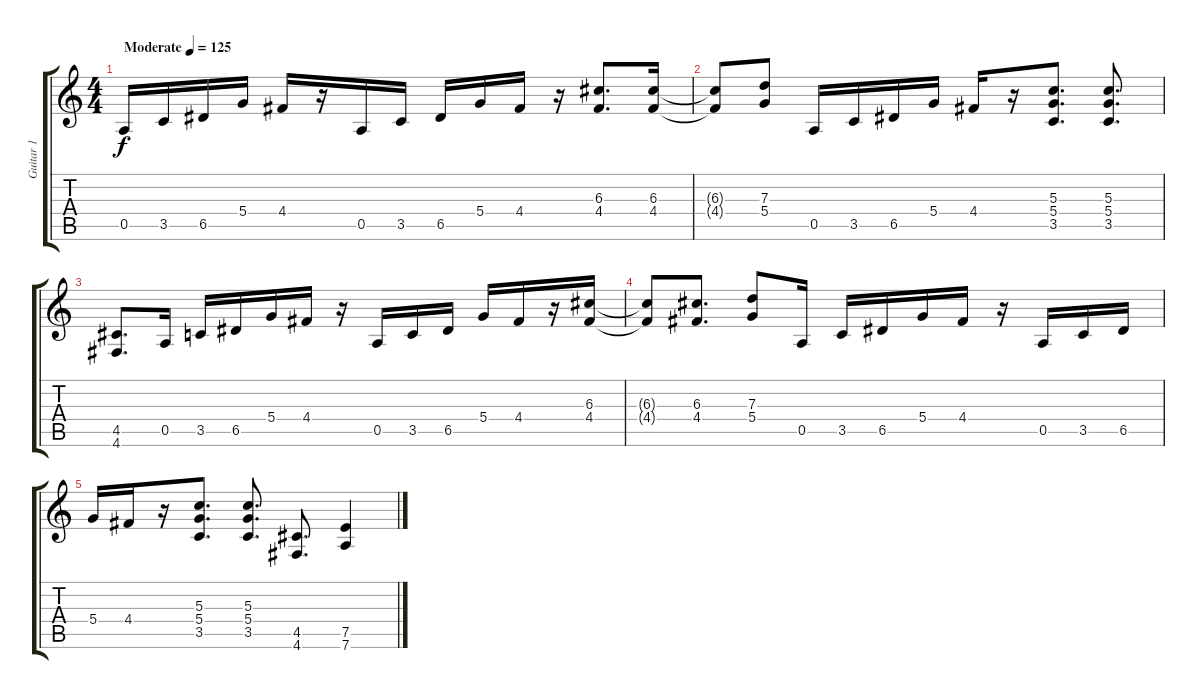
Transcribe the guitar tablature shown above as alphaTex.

\track ("Guitar 1" "Guitar 1") {instrument distortionguitar}
\staff {score tabs}
\tuning (E4 B3 G3 D3 A2 D2) {hide}
\ts (4 4)
\tempo (125 "Moderate")
\clef g2
\ks c
0.5.16{dy f instrument distortionguitar} 3.5.16 6.5.16 5.4.16 4.4.16 r.16 0.5.16 3.5.16 6.5.16 5.4.16 4.4.16 r.16 (6.3 4.4).8{d} (6.3 4.4).16 |
(6.3{t} 4.4{t}).8 (7.3 5.4).8 0.5.16 3.5.16 6.5.16 5.4.16 4.4.16 r.16 (5.3 5.4 3.5).8{d} (5.3 5.4 3.5).8{d} |
(4.5 4.6).8{d} 0.5.16 3.5.16 6.5.16 5.4.16 4.4.16 r.16 0.5.16 3.5.16 6.5.16 5.4.16 4.4.16 r.16 (6.3 4.4).16 |
(6.3{t} 4.4{t}).8 (6.3 4.4).8{d} (7.3 5.4).8 0.5.16 3.5.16 6.5.16 5.4.16 4.4.16 r.16 0.5.16 3.5.16 6.5.16 |
5.4.16 4.4.16 r.16 (5.3 5.4 3.5).8{d} (5.3 5.4 3.5).8{d} (4.5 4.6).8{d} (7.5 7.6).4
